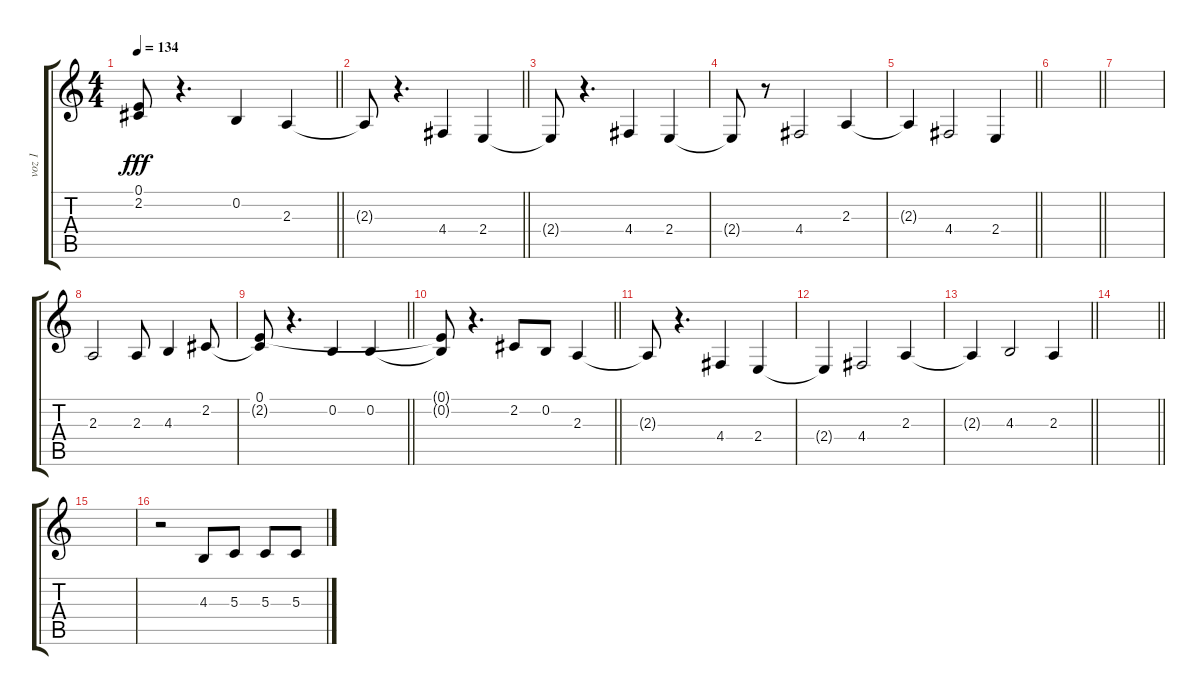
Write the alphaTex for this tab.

\track ("voz 1" "voz 1") {instrument flute}
\staff {score tabs}
\tuning (E4 B3 G3 D3 A2 E2) {hide}
\ts (4 4)
\tempo 134
\clef g2
\barLineRight lightlight
\ks c
(0.1{t} 2.2{t}).8{dy fff} r.4{d} 0.2.4 2.3.4 |
\barLineRight lightlight
2.3{t}.8 r.4{d} 4.4.4 2.4.4 |
2.4{t}.8 r.4{d} 4.4.4 2.4.4 |
2.4{t}.8 r.8 4.4.2 2.3.4 |
\barLineRight lightlight
2.3{t}.4 4.4.2 2.4.4 |
\barLineRight lightlight
|
|
2.3.2 2.3.8 4.3.4 2.2.8 |
\barLineRight lightlight
(0.1 2.2{t}).8 r.4{d} 0.2.4 0.2.4 |
\barLineRight lightlight
(0.1{t} 0.2{t}).8 r.4{d} 2.2.8 0.2.8 2.3.4 |
2.3{t}.8 r.4{d} 4.4.4 2.4.4 |
2.4{t}.4 4.4.2 2.3.4 |
\barLineRight lightlight
2.3{t}.4 4.3.2 2.3.4 |
\barLineRight lightlight
|
|
r.2 4.3.8 5.3.8 5.3.8 5.3.8
